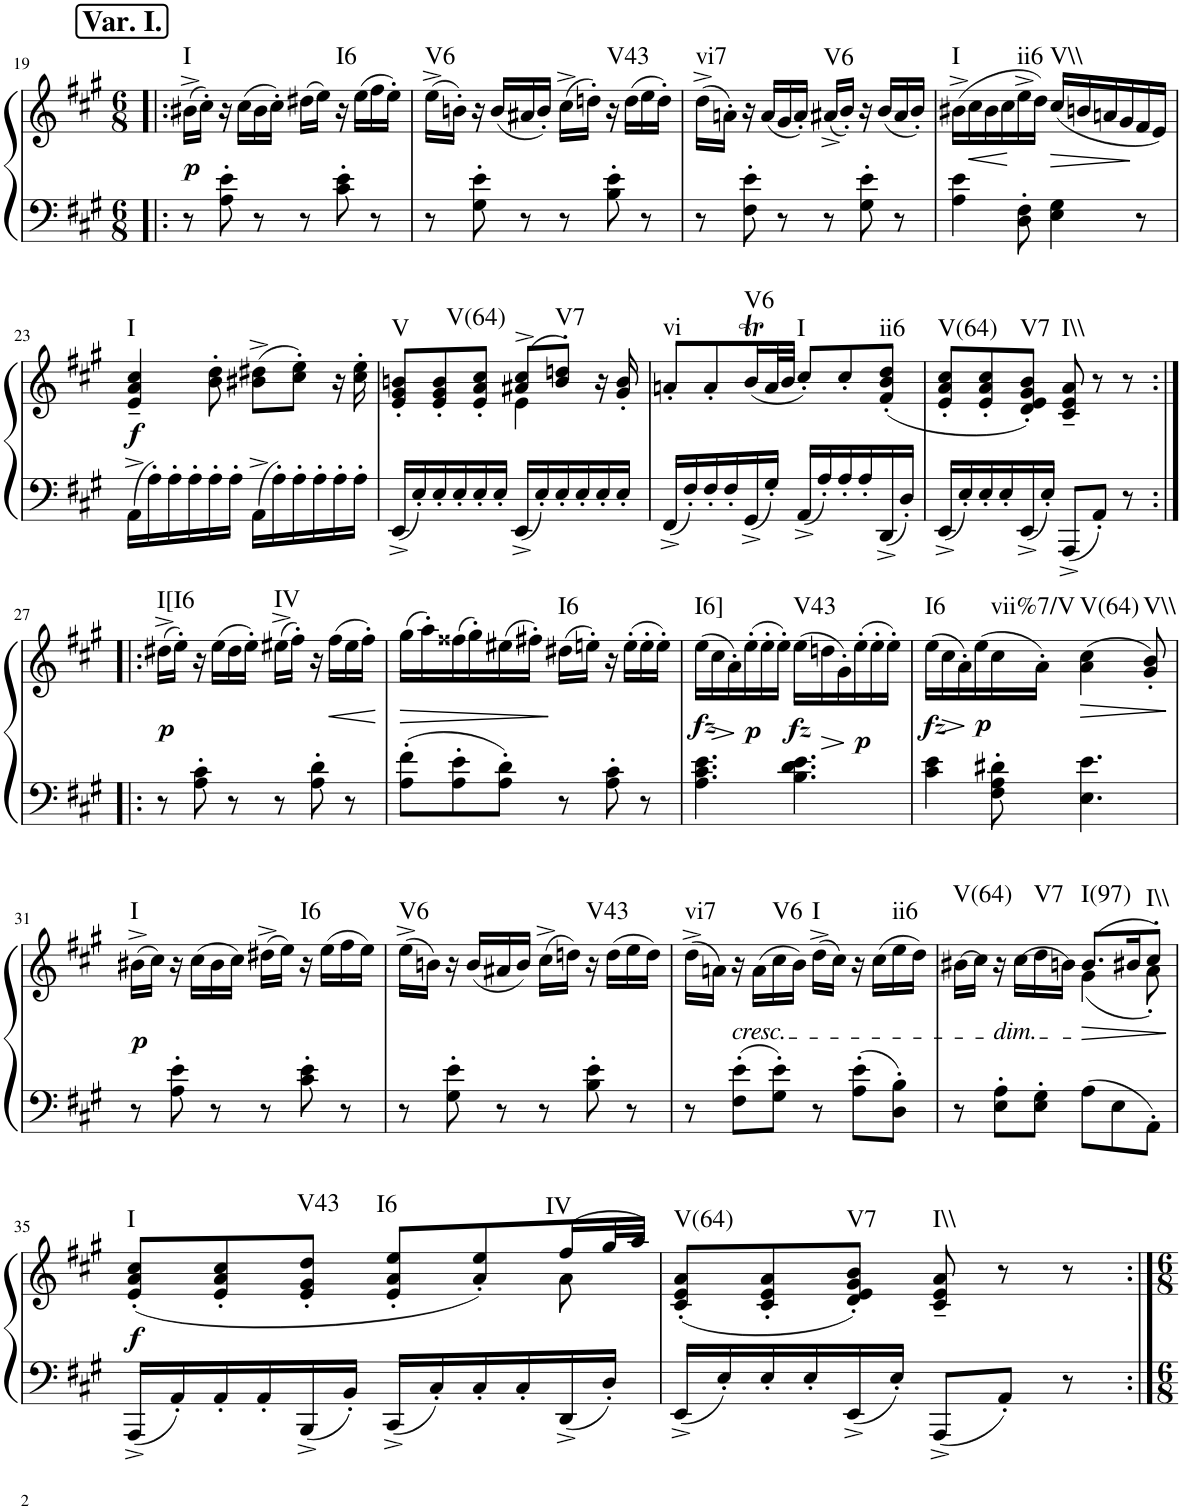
**kern	**kern	**dynam	**harte
*part1	*part1	*part1	*part1
*staff2	*staff1	*staff1/2	*
*I"Piano	*	*	*
*I'Pno.	*	*	*
!!LO:PB:g=z
*clefF4	*clefG2	*	*
*k[f#c#g#]	*k[f#c#g#]	*	*
*M6/8	*M6/8	*	*
!!LO:REH:place=s1:a:B:cj:fs=14:t=Var. I.
=19!|:	=19!|:	=19!|:	=19!|:
!	!	!LO:DY:b	!LO:H:kt=I
8r	(16b#X^\LL	p	N
.	16cc#'\JJ)	.	.
8A\' 8e\'	16r	.	.
.	(16cc#\LL	.	.
8r	16b#\	.	.
.	16cc#'\JJ)	.	.
8r	(16dd#X\LL	.	.
.	16ee\JJ)	.	.
!	!	!	!LO:H:kt=I6
8c#\' 8e\'	16r	.	N
.	(16ee\LL	.	.
8r	16ff#\	.	.
.	16ee'\JJ)	.	.
=20	=20	=20	=20
!	!	!	!LO:H:kt=V6
8r	(16ee^\LL	.	N
.	16bn'\JJ)	.	.
8G#\' 8e\'	16r	.	.
.	(16b/LL	.	.
8r	16a#X/	.	.
.	16b'/JJ)	.	.
8r	(16cc#^\LL	.	.
.	16ddn'\JJ)	.	.
!	!	!	!LO:H:kt=V43
8B\' 8e\'	16r	.	N
.	(16dd\LL	.	.
8r	16ee\	.	.
.	16dd'\JJ)	.	.
=21	=21	=21	=21
!	!	!	!LO:H:kt=vi7
8r	(16dd^\LL	.	N
.	16an'\JJ)	.	.
8F#\' 8e\'	16r	.	.
.	(16a/LL	.	.
8r	16g#/	.	.
.	16a'/JJ)	.	.
!	!	!	!LO:H:kt=V6
8r	(16a#X^/LL	.	N
.	16b'/JJ)	.	.
8G#\' 8e\'	16r	.	.
.	(16b/LL	.	.
8r	16a#/	.	.
.	16b'/JJ)	.	.
=22	=22	=22	=22
!	!	!	!LO:H:kt=I
4A\ 4e\	(16b#X^\LL	.	N
!	!	!LO:HP:b	!
.	16cc#\	<	.
.	16b#\	.	.
.	16cc#\	.	.
!	!	!	!LO:H:kt=ii6
8D\' 8F#\'	16ee^\	[	N
.	16dd\JJ)	.	.
!	!	!LO:HP:b	!LO:H:kt=V\\
4E\ 4G#\	(16cc#/LL	>	N
.	16bn/	.	.
.	16an/	.	.
.	16g#/	.	.
8r	16f#/	.	.
.	16e/JJ)	.	.
.	.	]	.
!!LO:LB:g=z
=23	=23	=23	=23
!	!	!LO:DY:b	!LO:H:kt=I
16AA^>\LL	4e/~ 4a/~ 4cc#/~	f	N
16A'\	.	.	.
16A'\	.	.	.
16A'\	.	.	.
16A'\	8b\' 8dd\'	.	.
16A'\JJ	.	.	.
16AA^\LL	(8b#X\^ 8dd#X\^L	.	.
16A'\	.	.	.
16A'\	8cc#\' 8ee\'J)	.	.
16A'\	.	.	.
16A'\	16r	.	.
16A'\JJ	16cc#\' 16ee\'	.	.
=24	=24	=24	=24
*	*^	*	*
!	!	!	!	!LO:H:kt=V
16EE^/LL	8e/' 8g#/' 8bn/'L	4.ryy	.	N
16E'/	.	.	.	.
16E'/	8e/' 8g#/' 8b/'	.	.	.
16E'/	.	.	.	.
!	!	!	!	!LO:H:kt=V(64)
16E'/	8e/' 8a/' 8cc#/'J	.	.	N
16E'/JJ	.	.	.	.
16EE^/LL	(8a#X/^ 8cc#/^L	4e\	.	.
16E'/	.	.	.	.
!	!	!	!	!LO:H:kt=V7
16E'/	8b/' 8ddn/'J)	.	.	N
16E'/	.	.	.	.
16E'/	16r	8ryy	.	.
16E'/JJ	16g#/' 16b/'	.	.	.
*	*v	*v	*	*
=25	=25	=25	=25
!	!	!	!LO:H:kt=vi
16FF#^/LL	8an'/L	.	N
16F#'/	.	.	.
16F#'/	8a'/	.	.
16F#'/	.	.	.
!	!	!	!LO:H:kt=V6
16GG#^/	(16bT/L	.	N
16G#'/JJ	32a/L	.	.
.	32b/JJJ	.	.
!	!	!	!LO:H:kt=I
16AA^/LL	8cc#'/L)	.	N
16A'/	.	.	.
16A'/	8cc#'/	.	.
16A'/	.	.	.
!	!	!	!LO:H:kt=ii6
16DD^/	(8f#/' 8b/' 8dd/'J	.	N
16D'/JJ	.	.	.
=26	=26	=26	=26
!	!	!	!LO:H:kt=V(64)
16EE^/LL	8e/' 8a/' 8cc#/'L	.	N
16E'/	.	.	.
16E'/	8e/' 8a/' 8cc#/'	.	.
16E'/	.	.	.
!	!	!	!LO:H:kt=V7
16EE^/	8d/' 8e/' 8g#/' 8b/'J)	.	N
16E'/JJ	.	.	.
!	!	!	!LO:H:kt=I\\
8AAA^/L	8c#/~ 8e/~ 8a/~	.	N
8AA'/J	8r	.	.
8r	8r	.	.
!!LO:LB:g=z
=27:|!|:	=27:|!|:	=27:|!|:	=27:|!|:
!	!	!LO:DY:b	!LO:H:kt=I[I6
8r	(16dd#X^\LL	p	N
.	16ee'\JJ)	.	.
8A\' 8c#\'	16r	.	.
.	(16ee\LL	.	.
8r	16dd#\	.	.
.	16ee'\JJ)	.	.
!	!	!	!LO:H:kt=IV
8r	(16ee#X^\LL	.	N
.	16ff#'\JJ)	.	.
8A\' 8d\'	16r	.	.
!	!	!LO:HP:b	!
.	(16ff#\LL	<	.
8r	16ee#\	.	.
.	16ff#'\JJ)	.	.
.	.	[	.
=28	=28	=28	=28
!	!	!LO:HP:b	!
8A\' 8f#\'L	(16gg#\LL	>	.
.	16aa'\)	.	.
8A\' 8e\'	(16ff##X\	.	.
.	16gg#'\)	.	.
8A\' 8d\'J	(16ee#X\	.	.
.	16ff#X'\JJ)	.	.
!	!	!	!LO:H:kt=I6
8r	(16dd#X\LL	]	N
.	16een'\JJ)	.	.
8A\' 8c#\'	16r	.	.
.	(16ee'\LL	.	.
8r	16ee'\	.	.
.	16ee'\JJ)	.	.
=29	=29	=29	=29
!	!	!LO:DY:b	!LO:H:kt=I6]
4.A\ 4.c#\ 4.e\	(16ee\LL	fz	N
!	!	!LO:HP:b	!
.	16cc#\	>	.
.	16a'\)	.	.
!	!	!LO:DY:n=1:b	!
.	(16ee'\	] p	.
.	16ee'\	.	.
.	16ee'\JJ)	.	.
!	!	!LO:DY:n=2:b	!LO:H:kt=V43
4.B\ 4.d\ 4.e\	(16ee\LL	fz	N
!	!	!LO:HP:b	!
.	16ddn\	>	.
.	16g#'\)	.	.
!	!	!LO:DY:n=3:b	!
.	(16ee'\	] p	.
.	16ee'\	.	.
.	16ee'\JJ)	.	.
=30	=30	=30	=30
!	!	!LO:DY:b	!LO:H:kt=I6
4c#\ 4e\	(16ee\LL	fz	N
!	!	!LO:HP:b	!
.	16cc#\	>	.
.	16a'\)	.	.
!	!	!LO:DY:n=1:b	!
.	(16ee\	] p	.
!	!	!	!LO:H:kt=vii%7/V
8F#\' 8A\' 8d#X\'	16cc#\	.	N
.	16a'\JJ)	.	.
!	!	!LO:HP:b	!LO:H:kt=V(64)
4.E\ 4.e\	(4a\ 4cc#\	>	N
!	!	!	!LO:H:kt=V\\
.	8g#/' 8b/')	.	N
.	.	]	.
!!LO:LB:g=z
=31	=31	=31	=31
!	!	!LO:DY:b	!LO:H:kt=I
8r	(16b#X^\LL	p	N
.	16cc#\JJ)	.	.
8A\' 8e\'	16r	.	.
.	(16cc#\LL	.	.
8r	16b#\	.	.
.	16cc#\JJ)	.	.
8r	(16dd#X^\LL	.	.
.	16ee\JJ)	.	.
!	!	!	!LO:H:kt=I6
8c#\' 8e\'	16r	.	N
.	(16ee\LL	.	.
8r	16ff#\	.	.
.	16ee\JJ)	.	.
=32	=32	=32	=32
!	!	!	!LO:H:kt=V6
8r	(16ee^\LL	.	N
.	16bn\JJ)	.	.
8G#\' 8e\'	16r	.	.
.	(16b/LL	.	.
8r	16a#X/	.	.
.	16b/JJ)	.	.
8r	(16cc#^\LL	.	.
.	16ddn\JJ)	.	.
!	!	!	!LO:H:kt=V43
8B\' 8e\'	16r	.	N
.	(16dd\LL	.	.
8r	16ee\	.	.
.	16dd\JJ)	.	.
=33	=33	=33	=33
!	!	!	!LO:H:kt=vi7
8r	(16dd^\LL	.	N
.	16an\JJ)	.	.
!	!LO:TX:b:i:t=cresc.	!	!
8F#\' 8e\'L	16r	.	.
.	(16a\LL	.	.
!	!	!	!LO:H:kt=V6
8G#\' 8e\'J	16cc#\	.	N
.	16b\JJ)	.	.
!	!	!	!LO:H:kt=I
8r	(16dd^\LL	.	N
.	16cc#\JJ)	.	.
8A\' 8e\'L	16r	.	.
.	(16cc#\LL	.	.
!	!	!	!LO:H:kt=ii6
8D\' 8B\'J	16ee\	.	N
.	16dd\JJ)	.	.
=34	=34	=34	=34
*	*^	*	*
!	!	!	!	!LO:H:kt=V(64)
8r	(16b#X\LL	4.ryy	.	N
.	16cc#\JJ)	.	.	.
!	!LO:TX:b:i:t=dim.	!	!	!
8E\' 8A\'L	16r	.	.	.
.	(16cc#\LL	.	.	.
!	!	!	!	!LO:H:kt=V7
8E\' 8G#\'J	16dd\	.	.	N
.	16bn\JJ)	.	.	.
!	!	!	!LO:HP:b	!LO:H:kt=I(97)
8A\L	(8.b/L	(4g#\	>	N
8E\	.	.	.	.
.	16b#X/K	.	.	.
!	!	!	!	!LO:H:kt=I\\
8AA'\J	8cc#'/J)	8a'\)	.	N
*	*v	*v	*	*
.	.	]	.
!!LO:LB:g=z
=35	=35	=35	=35
*	*^	*	*
!	!	!	!LO:DY:b	!LO:H:kt=I
16AAA^/LL	(8e/' 8a/' 8cc#/'L	8ryy	f	N
16AA'/	.	.	.	.
*	*v	*v	*	*
16AA'/	8e/' 8a/' 8cc#/'	.	.
16AA'/	.	.	.
!	!	!	!LO:H:kt=V43
16BBB^/	8e/' 8g#/' 8dd/'J	.	N
16BB'/JJ	.	.	.
!	!	!	!LO:H:kt=I6
16CC#^/LL	8e/' 8a/' 8ee/'L	.	N
16C#'/	.	.	.
16C#'/	8a/' 8ee/')	.	.
16C#'/	.	.	.
*	*^	*	*
!	!	!	!	!LO:H:kt=IV
16DD^/	(16ff#/L	8a\	.	N
16D'/JJ	32gg#/L	.	.	.
.	32aa/JJJ)	.	.	.
*	*v	*v	*	*
=36	=36	=36	=36
!	!	!	!LO:H:kt=V(64)
16EE^/LL	(8c#/' 8e/' 8a/'L	.	N
16E'/	.	.	.
16E'/	8c#/' 8e/' 8a/'	.	.
16E'/	.	.	.
!	!	!	!LO:H:kt=V7
16EE^/	8d/' 8e/' 8g#/' 8b/'J)	.	N
16E'/JJ	.	.	.
!	!	!	!LO:H:kt=I\\
8AAA^/L	8c#/~ 8e/~ 8a/~	.	N
8AA'/J	8r	.	.
8r	8r	.	.
=:|!	=:|!	=:|!	=:|!
*-	*-	*-	*-
